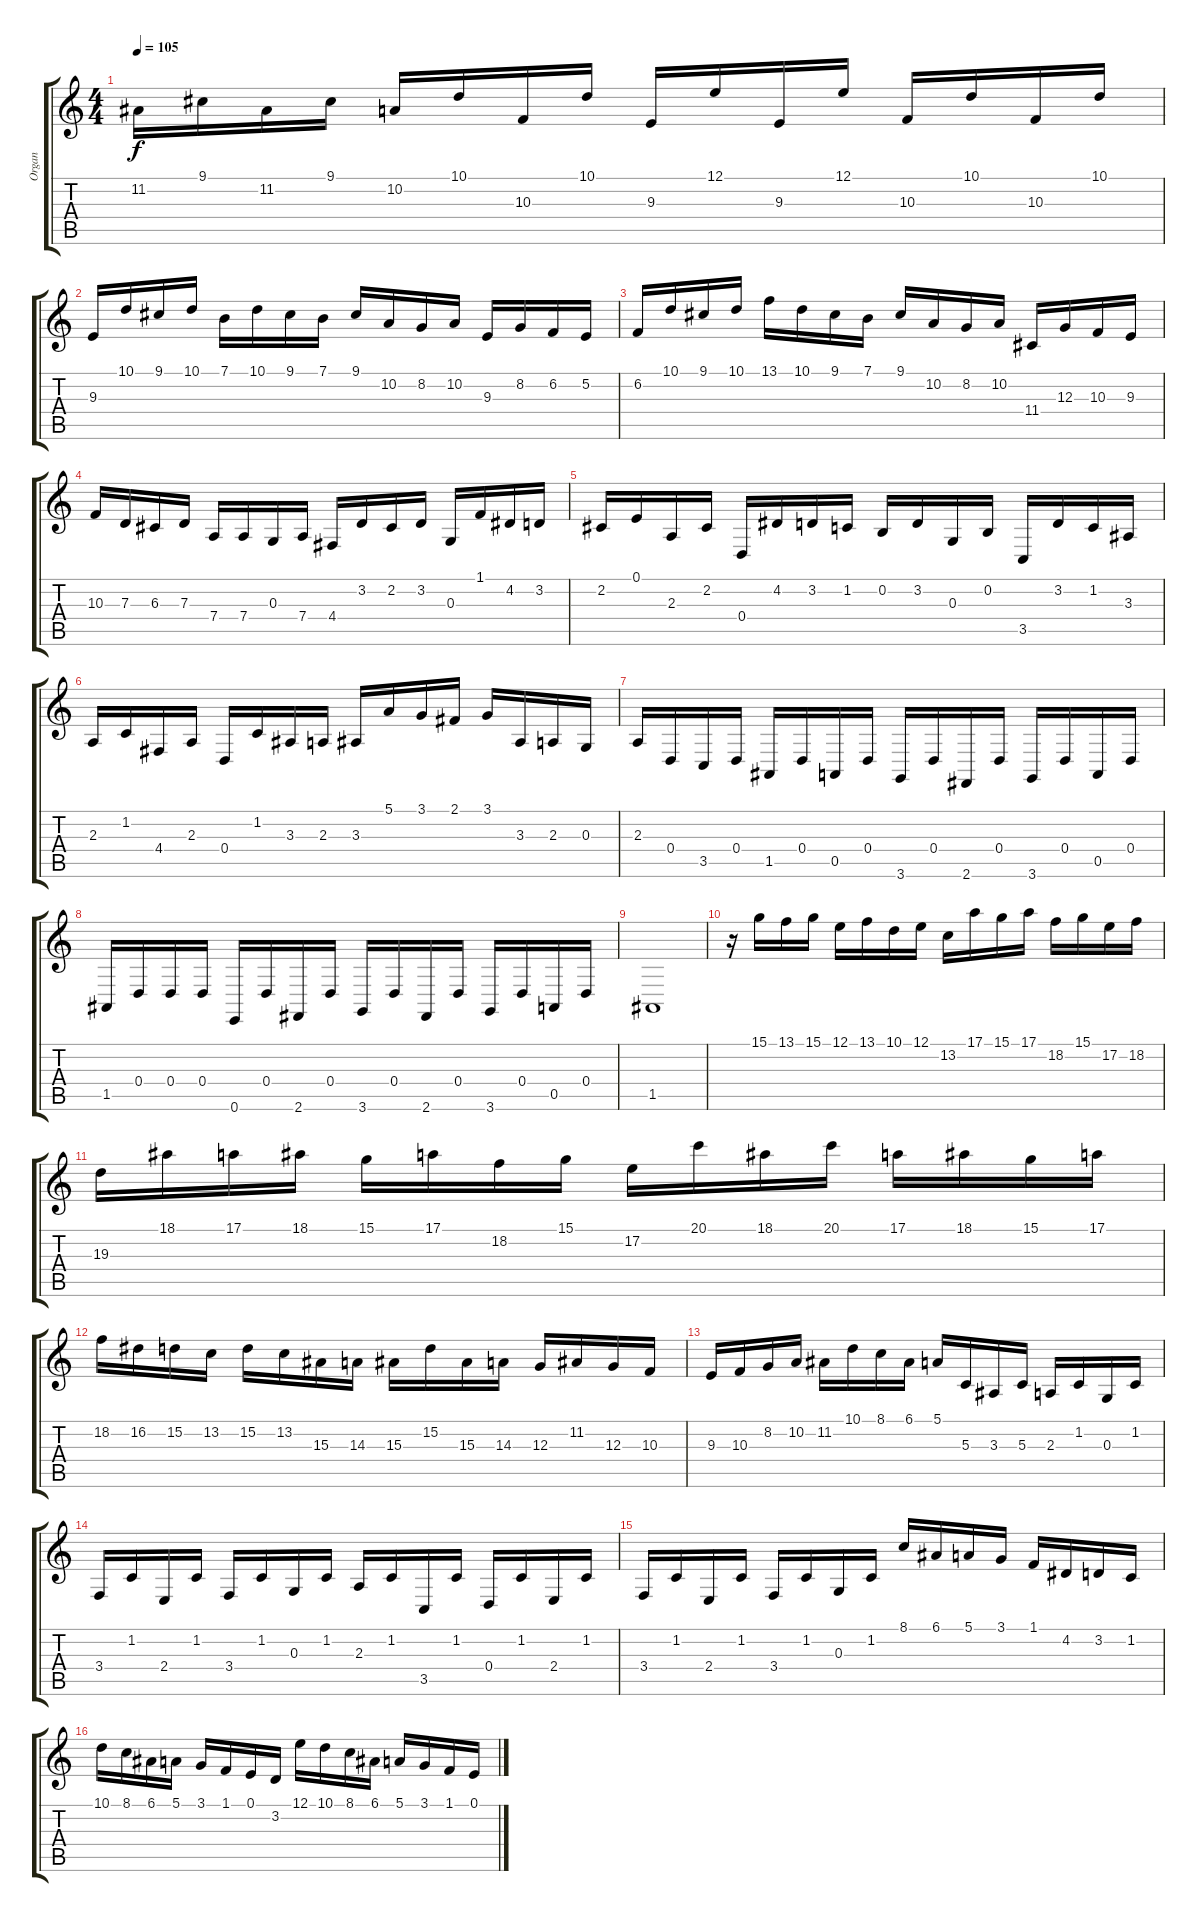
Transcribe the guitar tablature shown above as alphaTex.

\track ("Organ" "Organ") {instrument churchorgan}
\staff {score tabs}
\tuning (E4 B3 G3 D3 A2 E2) {hide}
\ts (4 4)
\tempo 105
\clef g2
\ks c
11.2.16{dy f} 9.1.16 11.2.16 9.1.16 10.2.16 10.1.16 10.3.16 10.1.16 9.3.16 12.1.16 9.3.16 12.1.16 10.3.16 10.1.16 10.3.16 10.1.16 |
9.3.16 10.1.16 9.1.16 10.1.16 7.1.16 10.1.16 9.1.16 7.1.16 9.1.16 10.2.16 8.2.16 10.2.16 9.3.16 8.2.16 6.2.16 5.2.16 |
6.2.16 10.1.16 9.1.16 10.1.16 13.1.16 10.1.16 9.1.16 7.1.16 9.1.16 10.2.16 8.2.16 10.2.16 11.4.16 12.3.16 10.3.16 9.3.16 |
10.3.16 7.3.16 6.3.16 7.3.16 7.4.16 7.4.16 0.3.16 7.4.16 4.4.16 3.2.16 2.2.16 3.2.16 0.3.16 1.1.16 4.2.16 3.2.16 |
2.2.16 0.1.16 2.3.16 2.2.16 0.4.16 4.2.16 3.2.16 1.2.16 0.2.16 3.2.16 0.3.16 0.2.16 3.5.16 3.2.16 1.2.16 3.3.16 |
2.3.16 1.2.16 4.4.16 2.3.16 0.4.16 1.2.16 3.3.16 2.3.16 3.3.16 5.1.16 3.1.16 2.1.16 3.1.16 3.3.16 2.3.16 0.3.16 |
2.3.16 0.4.16 3.5.16 0.4.16 1.5.16 0.4.16 0.5.16 0.4.16 3.6.16 0.4.16 2.6.16 0.4.16 3.6.16 0.4.16 0.5.16 0.4.16 |
1.5.16 0.4.16 0.4.16 0.4.16 0.6.16 0.4.16 2.6.16 0.4.16 3.6.16 0.4.16 2.6.16 0.4.16 3.6.16 0.4.16 0.5.16 0.4.16 |
1.5.1 |
r.16 15.1.16 13.1.16 15.1.16 12.1.16 13.1.16 10.1.16 12.1.16 13.2.16 17.1.16 15.1.16 17.1.16 18.2.16 15.1.16 17.2.16 18.2.16 |
19.3.16 18.1.16 17.1.16 18.1.16 15.1.16 17.1.16 18.2.16 15.1.16 17.2.16 20.1.16 18.1.16 20.1.16 17.1.16 18.1.16 15.1.16 17.1.16 |
18.2.16 16.2.16 15.2.16 13.2.16 15.2.16 13.2.16 15.3.16 14.3.16 15.3.16 15.2.16 15.3.16 14.3.16 12.3.16 11.2.16 12.3.16 10.3.16 |
9.3.16 10.3.16 8.2.16 10.2.16 11.2.16 10.1.16 8.1.16 6.1.16 5.1.16 5.3.16 3.3.16 5.3.16 2.3.16 1.2.16 0.3.16 1.2.16 |
3.4.16 1.2.16 2.4.16 1.2.16 3.4.16 1.2.16 0.3.16 1.2.16 2.3.16 1.2.16 3.5.16 1.2.16 0.4.16 1.2.16 2.4.16 1.2.16 |
3.4.16 1.2.16 2.4.16 1.2.16 3.4.16 1.2.16 0.3.16 1.2.16 8.1.16 6.1.16 5.1.16 3.1.16 1.1.16 4.2.16 3.2.16 1.2.16 |
10.1.16 8.1.16 6.1.16 5.1.16 3.1.16 1.1.16 0.1.16 3.2.16 12.1.16 10.1.16 8.1.16 6.1.16 5.1.16 3.1.16 1.1.16 0.1.16
